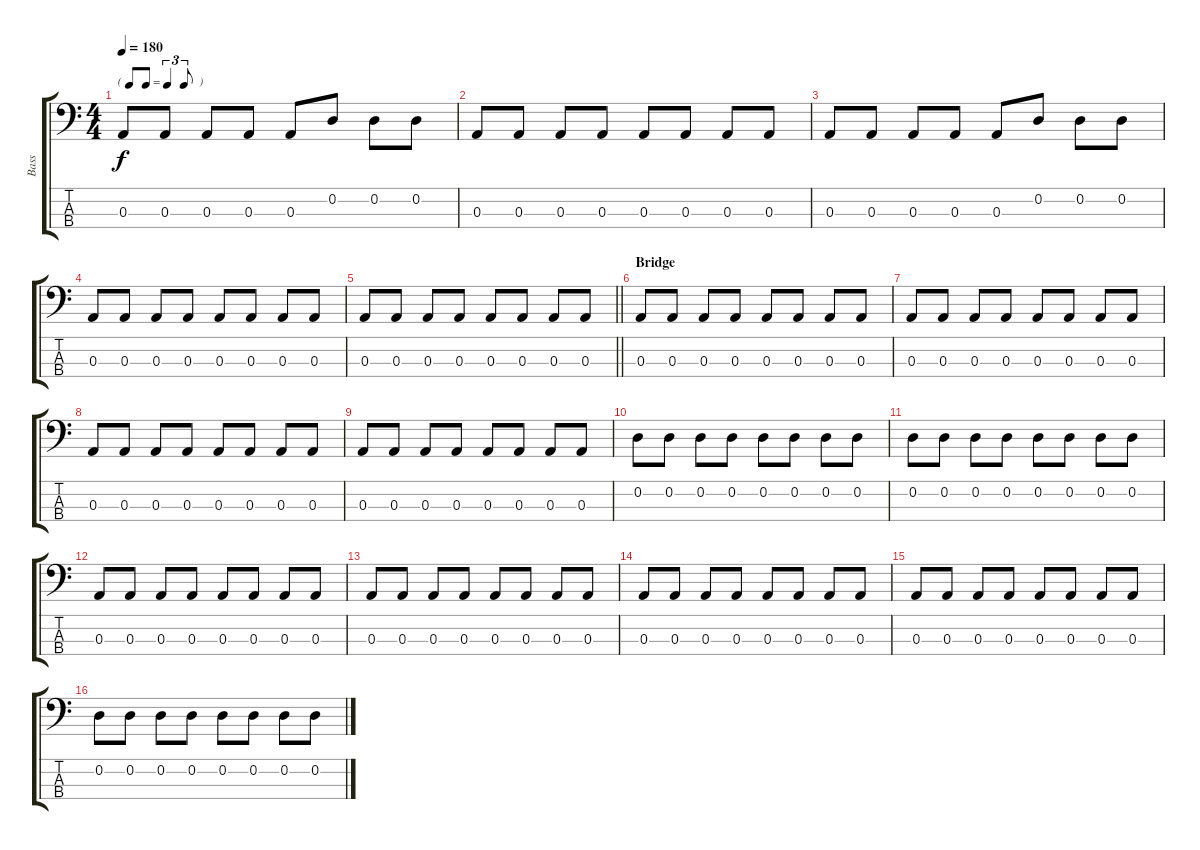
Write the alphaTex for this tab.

\track ("Bass" "Bass") {instrument electricbassfinger}
\staff {score tabs}
\tuning (G2 D2 A1 E1) {hide}
\ts (4 4)
\tf triplet8th
\tempo 180
\clef f4
\ks c
0.3.8{dy f} 0.3.8 0.3.8 0.3.8 0.3.8 0.2.8 0.2.8 0.2.8 |
0.3.8 0.3.8 0.3.8 0.3.8 0.3.8 0.3.8 0.3.8 0.3.8 |
0.3.8 0.3.8 0.3.8 0.3.8 0.3.8 0.2.8 0.2.8 0.2.8 |
0.3.8 0.3.8 0.3.8 0.3.8 0.3.8 0.3.8 0.3.8 0.3.8 |
\barLineRight lightlight
0.3.8 0.3.8 0.3.8 0.3.8 0.3.8 0.3.8 0.3.8 0.3.8 |
\section ("" "Bridge")
0.3.8 0.3.8 0.3.8 0.3.8 0.3.8 0.3.8 0.3.8 0.3.8 |
0.3.8 0.3.8 0.3.8 0.3.8 0.3.8 0.3.8 0.3.8 0.3.8 |
0.3.8 0.3.8 0.3.8 0.3.8 0.3.8 0.3.8 0.3.8 0.3.8 |
0.3.8 0.3.8 0.3.8 0.3.8 0.3.8 0.3.8 0.3.8 0.3.8 |
0.2.8 0.2.8 0.2.8 0.2.8 0.2.8 0.2.8 0.2.8 0.2.8 |
0.2.8 0.2.8 0.2.8 0.2.8 0.2.8 0.2.8 0.2.8 0.2.8 |
0.3.8 0.3.8 0.3.8 0.3.8 0.3.8 0.3.8 0.3.8 0.3.8 |
0.3.8 0.3.8 0.3.8 0.3.8 0.3.8 0.3.8 0.3.8 0.3.8 |
0.3.8 0.3.8 0.3.8 0.3.8 0.3.8 0.3.8 0.3.8 0.3.8 |
0.3.8 0.3.8 0.3.8 0.3.8 0.3.8 0.3.8 0.3.8 0.3.8 |
0.2.8 0.2.8 0.2.8 0.2.8 0.2.8 0.2.8 0.2.8 0.2.8
